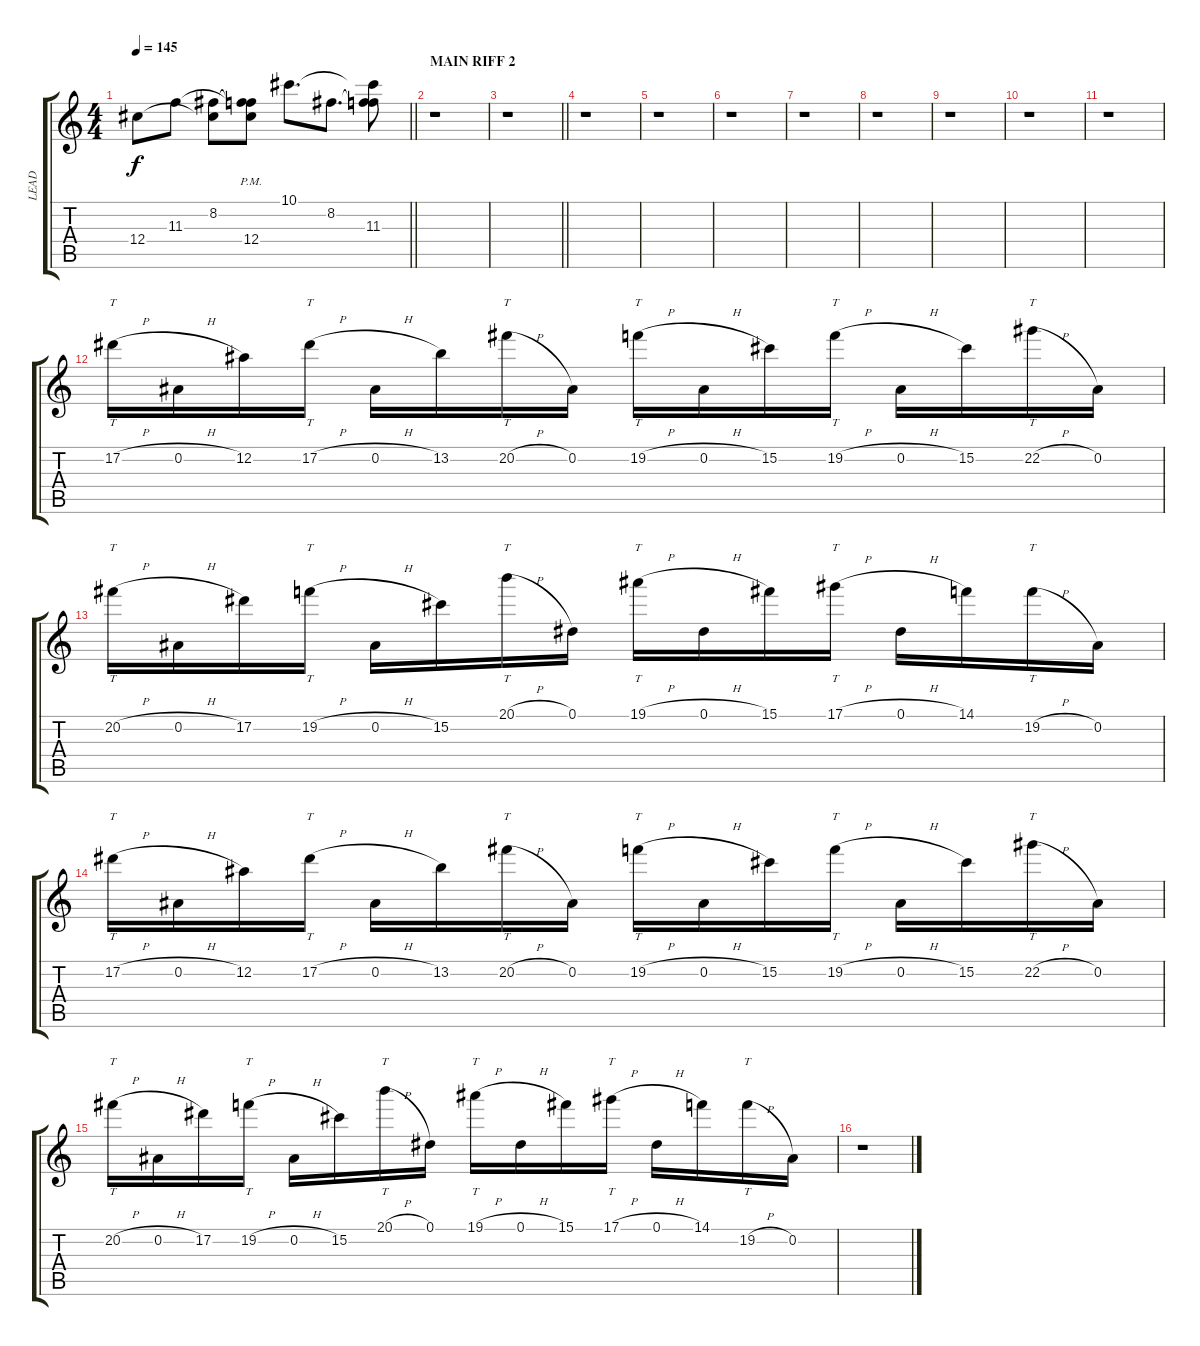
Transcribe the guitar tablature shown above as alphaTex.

\track ("LEAD" "LEAD") {instrument distortionguitar}
\staff {score tabs}
\tuning (Eb4 Bb3 Gb3 Db3 Ab2 Db2) {hide}
\ts (4 4)
\tempo 145
\clef g2
\barLineRight lightlight
\ks c
12.4.8{dy f} 11.3.8 (8.2 12.4{t}).8 (8.2{t} 11.3{t} 12.4{pm}).8 10.1.8{d} 8.2.8{d} (10.1{t} 8.2{t} 11.3).8 |
\section ("" "MAIN RIFF 2")
r.1 |
\barLineRight lightlight
r.1 |
\section ("" "")
r.1 |
r.1 |
r.1 |
r.1 |
r.1 |
r.1 |
r.1 |
r.1 |
17.2{h}.16{tt volume 13} 0.2{h}.16 12.2.16 17.2{h}.16{tt} 0.2{h}.16 13.2.16 20.2{h}.16{tt} 0.2.16 19.2{h}.16{tt} 0.2{h}.16 15.2.16 19.2{h}.16{tt} 0.2{h}.16 15.2.16 22.2{h}.16{tt} 0.2.16 |
20.2{h}.16{tt} 0.2{h}.16 17.2.16 19.2{h}.16{tt} 0.2{h}.16 15.2.16 20.1{h}.16{tt} 0.1.16 19.1{h}.16{tt} 0.1{h}.16 15.1.16 17.1{h}.16{tt} 0.1{h}.16 14.1.16 19.2{h}.16{tt} 0.2.16 |
17.2{h}.16{tt} 0.2{h}.16 12.2.16 17.2{h}.16{tt} 0.2{h}.16 13.2.16 20.2{h}.16{tt} 0.2.16 19.2{h}.16{tt} 0.2{h}.16 15.2.16 19.2{h}.16{tt} 0.2{h}.16 15.2.16 22.2{h}.16{tt} 0.2.16 |
20.2{h}.16{tt} 0.2{h}.16 17.2.16 19.2{h}.16{tt} 0.2{h}.16 15.2.16 20.1{h}.16{tt} 0.1.16 19.1{h}.16{tt} 0.1{h}.16 15.1.16 17.1{h}.16{tt} 0.1{h}.16 14.1.16 19.2{h}.16{tt} 0.2.16 |
r.1
